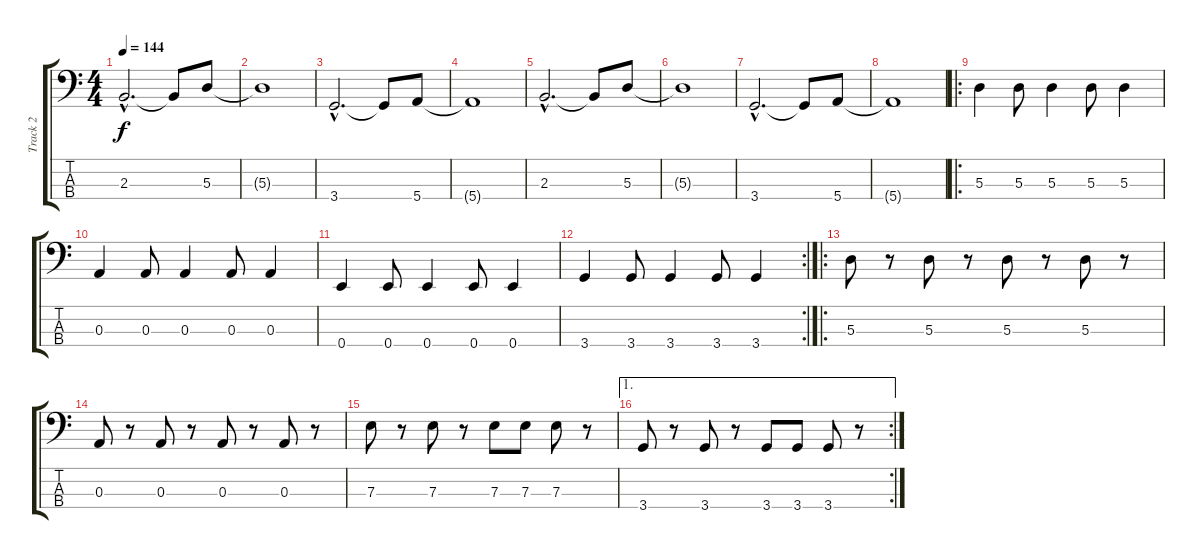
\track ("Track 2" "Track 2") {instrument electricbassfinger}
\staff {score tabs}
\tuning (G2 D2 A1 E1) {hide}
\ts (4 4)
\tempo 144
\clef f4
\ks c
2.3{hac}.2{d dy f} 2.3{t}.8 5.3.8 |
5.3{t}.1 |
3.4{hac}.2{d} 3.4{t}.8 5.4.8 |
5.4{t}.1 |
2.3{hac}.2{d} 2.3{t}.8 5.3.8 |
5.3{t}.1 |
3.4{hac}.2{d} 3.4{t}.8 5.4.8 |
5.4{t}.1 |
\ro
5.3.4 5.3.8 5.3.4 5.3.8 5.3.4 |
0.3.4 0.3.8 0.3.4 0.3.8 0.3.4 |
0.4.4 0.4.8 0.4.4 0.4.8 0.4.4 |
\rc 2
3.4.4 3.4.8 3.4.4 3.4.8 3.4.4 |
\ro
5.3.8 r.8 5.3.8 r.8 5.3.8 r.8 5.3.8 r.8 |
0.3.8 r.8 0.3.8 r.8 0.3.8 r.8 0.3.8 r.8 |
7.3.8 r.8 7.3.8 r.8 7.3.8 7.3.8 7.3.8 r.8 |
\ae 1
\rc 2
3.4.8 r.8 3.4.8 r.8 3.4.8 3.4.8 3.4.8 r.8
